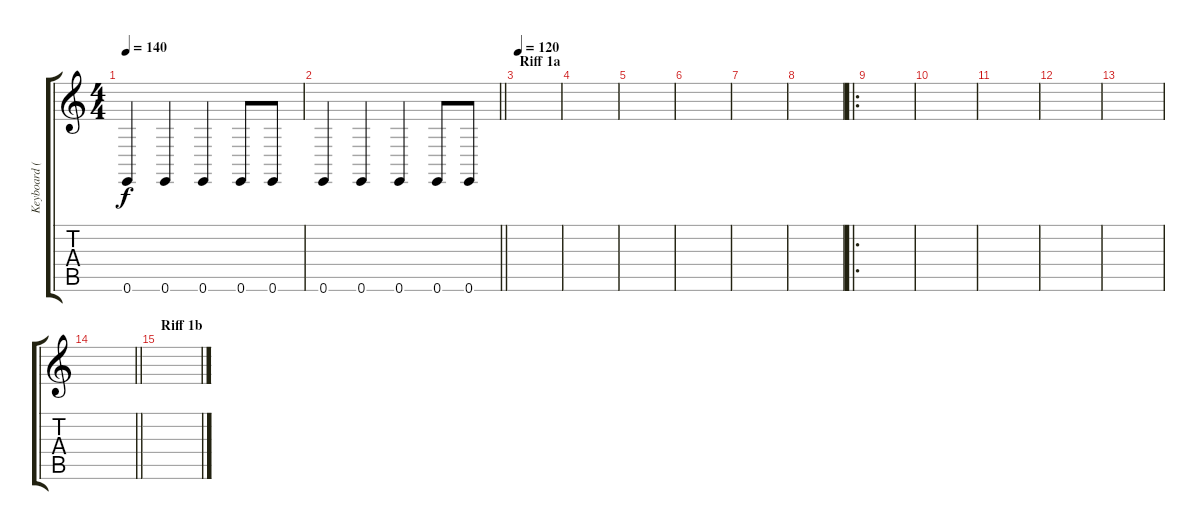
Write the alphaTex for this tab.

\track ("Keyboard (Timpani)" "Keyboard (") {instrument timpani}
\staff {score tabs}
\tuning (E4 B3 G3 D3 A2 E2) {hide}
\ts (4 4)
\tempo 140
\clef g2
\ks c
0.6.4{dy f} 0.6.4 0.6.4 0.6.8 0.6.8 |
\barLineRight lightlight
0.6.4 0.6.4 0.6.4 0.6.8 0.6.8 |
\section ("" "Riff 1a")
\tempo 120
|
|
|
|
|
|
\ro
|
|
|
|
|
\barLineRight lightlight
|
\section ("" "Riff 1b")
